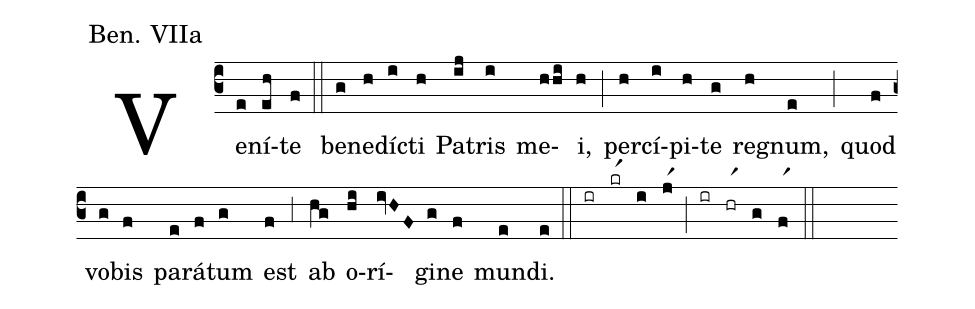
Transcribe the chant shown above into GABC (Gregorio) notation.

annotation: Ben. VIIa;
%%
(c3) Ve(e)ní(eh)te(f) (::) be(g)ne(h)dí(i)cti(h) Pa(ij)tris(i) me(hhi)i,(h) (;) per(h)cí(i)pi(h)te(g) re(h)gnum,(e) (;) quod(f) vo(g)bis(f) pa(e)rá(f)tum(g) est(f) (;3) ab(hg) o(hi)rí(ivHF)gi(g)ne(f) mun(e)di.(e) (::) (ir)(krr1)(i)(jr1)(;)(ir)(hrr1)(g)(fr1)(::)
